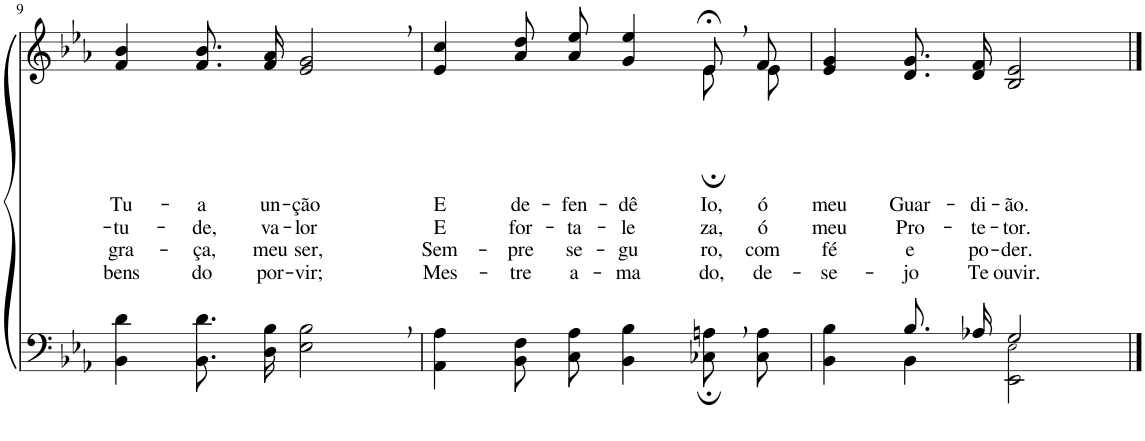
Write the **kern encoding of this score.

**kern	**kern	**text	**text	**text	**text
*part2	*part1	*part1	*part1	*part1	*part1
*staff2	*staff1	*staff1	*staff1	*staff1	*staff1
*I"Parte III e IV	*I"Parte I e II	*	*	*	*
!!LO:PB:g=z
*clefF4	*clefG2	*	*	*	*
*k[b-e-a-]	*k[b-e-a-]	*	*	*	*
*M4/4	*M4/4	*	*	*	*
=9	=9	=9	=9	=9	=9
!	!	!LO:LY:b	!LO:LY:b	!LO:LY:b	!LO:LY:b
4BB-\ 4d\	4f/ 4b-/	Tu-	-tu-	gra-	bens
!	!	!LO:LY:b	!LO:LY:b	!LO:LY:b	!LO:LY:b
8.BB-\ 8.d\L	8.f/ 8.b-/L	-a	-de,	-ça,	do
!	!	!LO:LY:b	!LO:LY:b	!LO:LY:b	!LO:LY:b
16D\ 16B-\Jk	16f/ 16a-/Jk	un-	va-	meu	por-
!	!	!LO:LY:b	!LO:LY:b	!LO:LY:b	!LO:LY:b
2E-\, 2B-\,	2e-/, 2g/,	-ção	-lor	ser,	-vir;
=10	=10	=10	=10	=10	=10
!	!	!LO:LY:b	!LO:LY:b	!LO:LY:b	!LO:LY:b
*	*^	*	*	*	*
4AA-\ 4A-\	4e-/ 4cc/	2.ryy	E	E	Sem-	Mes-
!	!	!	!LO:LY:b	!LO:LY:b	!LO:LY:b	!LO:LY:b
8BB-\ 8F\L	8a-\ 8dd\L	.	de-	for-	-pre	-tre
!	!	!	!LO:LY:b	!LO:LY:b	!LO:LY:b	!LO:LY:b
8C\ 8A-\J	8a-\ 8ee-\J	.	-fen-	-ta-	se-	a-
!	!	!	!LO:LY:b	!LO:LY:b	!LO:LY:b	!LO:LY:b
4BB-\ 4B-\	4g/ 4ee-/	.	-dê-	-le-	-gu-	-ma-
!	!	!	!LO:LY:b	!LO:LY:b	!LO:LY:b	!LO:LY:b
8C-X;,\ 8An;,\L	8e-;<,/L	8e-;\L	-Io,	-za,	-ro,	-do,
!	!	!	!LO:LY:b	!LO:LY:b	!LO:LY:b	!LO:LY:b
8C-\ 8A\J	8f/J	8e-\J	ó	ó	com	de-
=11	=11	=11	=11	=11	=11	=11
*^	*	*	*	*	*	*
!	!	!	!	!LO:LY:b	!LO:LY:b	!LO:LY:b	!LO:LY:b
*	*	*v	*v	*	*	*	*
4ryy	4BB-\ 4B-\	4e-/ 4g/	meu	meu	fé	-se-
!	!	!	!LO:LY:b	!LO:LY:b	!LO:LY:b	!LO:LY:b
8.B-/L	4BB-\	8.d/ 8.g/L	Guar-	Pro-	e	-jo
!	!	!	!LO:LY:b	!LO:LY:b	!LO:LY:b	!LO:LY:b
16A-X/Jk	.	16d/ 16f/Jk	-di-	-te-	po-	Te
!	!	!	!LO:LY:b	!LO:LY:b	!LO:LY:b	!LO:LY:b
2G/	2EE-\ 2E-!\	2B-/ 2e-/	-ão.	-tor.	-der.	ouvir.
*v	*v	*	*	*	*	*
==	==	==	==	==	==
*-	*-	*-	*-	*-	*-
